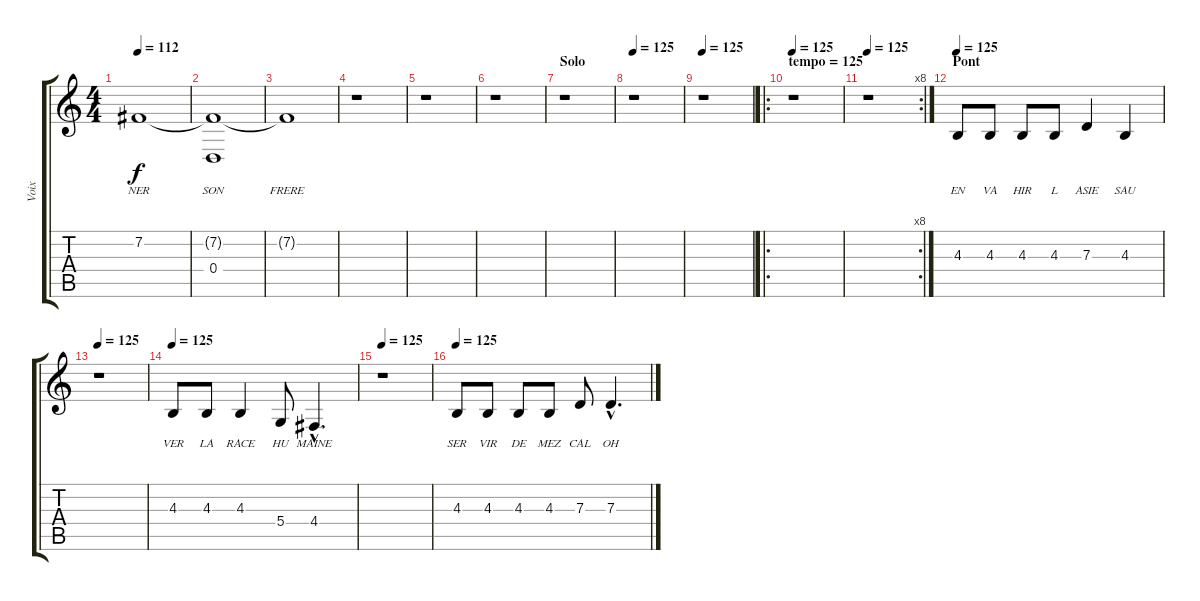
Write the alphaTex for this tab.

\track ("Voix" "Voix") {instrument clarinet}
\staff {score tabs}
\tuning (E4 B3 G3 D3 A2 E2) {hide}
\ts (4 4)
\tempo 112
\clef g2
\ks c
7.2{t}.1{lyrics (0 "NER") lyrics (1 "") lyrics (2 "") lyrics (3 "") lyrics (4 "") dy f} |
(7.2{t} 0.4).1{lyrics (0 "SON") lyrics (1 "") lyrics (2 "") lyrics (3 "") lyrics (4 "")} |
7.2{t}.1{lyrics (0 "FRERE") lyrics (1 "") lyrics (2 "") lyrics (3 "") lyrics (4 "")} |
r.1 |
r.1 |
r.1 |
\section ("" "Solo")
r.1 |
\tempo 125
r.1 |
\tempo 125
r.1 |
\ro
\section ("" "tempo = 125")
\tempo 125
r.1 |
\rc 8
\tempo 125
r.1 |
\section ("" "Pont")
\tempo 125
4.3.8{lyrics (0 "EN") lyrics (1 "") lyrics (2 "") lyrics (3 "") lyrics (4 "")} 4.3.8{lyrics (0 "VA") lyrics (1 "") lyrics (2 "") lyrics (3 "") lyrics (4 "")} 4.3.8{lyrics (0 "HIR") lyrics (1 "") lyrics (2 "") lyrics (3 "") lyrics (4 "")} 4.3.8{lyrics (0 "L") lyrics (1 "") lyrics (2 "") lyrics (3 "") lyrics (4 "")} 7.3.4{lyrics (0 "ASIE") lyrics (1 "") lyrics (2 "") lyrics (3 "") lyrics (4 "")} 4.3.4{lyrics (0 "SAU") lyrics (1 "") lyrics (2 "") lyrics (3 "") lyrics (4 "")} |
\tempo 125
r.1 |
\tempo 125
4.3.8{lyrics (0 "VER") lyrics (1 "") lyrics (2 "") lyrics (3 "") lyrics (4 "")} 4.3.8{lyrics (0 "LA") lyrics (1 "") lyrics (2 "") lyrics (3 "") lyrics (4 "")} 4.3.4{lyrics (0 "RACE") lyrics (1 "") lyrics (2 "") lyrics (3 "") lyrics (4 "")} 5.4.8{lyrics (0 "HU") lyrics (1 "") lyrics (2 "") lyrics (3 "") lyrics (4 "")} 4.4{hac}.4{d lyrics (0 "MAINE") lyrics (1 "") lyrics (2 "") lyrics (3 "") lyrics (4 "")} |
\tempo 125
r.1 |
\tempo 125
4.3.8{lyrics (0 "SER") lyrics (1 "") lyrics (2 "") lyrics (3 "") lyrics (4 "")} 4.3.8{lyrics (0 "VIR") lyrics (1 "") lyrics (2 "") lyrics (3 "") lyrics (4 "")} 4.3.8{lyrics (0 "DE") lyrics (1 "") lyrics (2 "") lyrics (3 "") lyrics (4 "")} 4.3.8{lyrics (0 "MEZ") lyrics (1 "") lyrics (2 "") lyrics (3 "") lyrics (4 "")} 7.3.8{lyrics (0 "CAL") lyrics (1 "") lyrics (2 "") lyrics (3 "") lyrics (4 "")} 7.3{hac}.4{d lyrics (0 "OH") lyrics (1 "") lyrics (2 "") lyrics (3 "") lyrics (4 "")}
